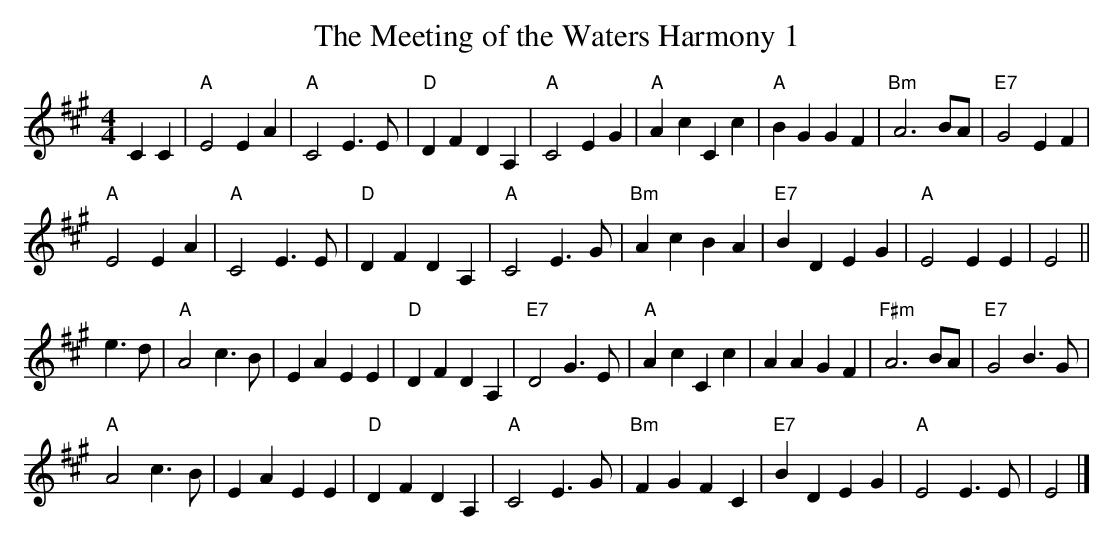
X:1
T:The Meeting of the Waters Harmony 1
M:4/4
L:1/4
K:A
CC|"A"E2EA|"A"C2E>E|"D"DFDA,|"A"C2EG|"A"AcCc|"A"BGGF|"Bm"A3B/A/|"E7"G2EF|
"A"E2EA|"A"C2E>E|"D"DFDA,|"A"C2E>G|"Bm"AcBA|"E7"BDEG|"A"E2EE|E2||
e>d|"A"A2c>B|EAEE|"D"DFDA,|"E7"D2G>E|"A"AcCc|AAGF|"F#m"A2>BA/|"E7"G2B>G|
"A"A2c>B|EAEE|"D"DFDA,|"A"C2E>G|"Bm"FGFC|"E7"BDEG|"A"E2E>E|E2|]
